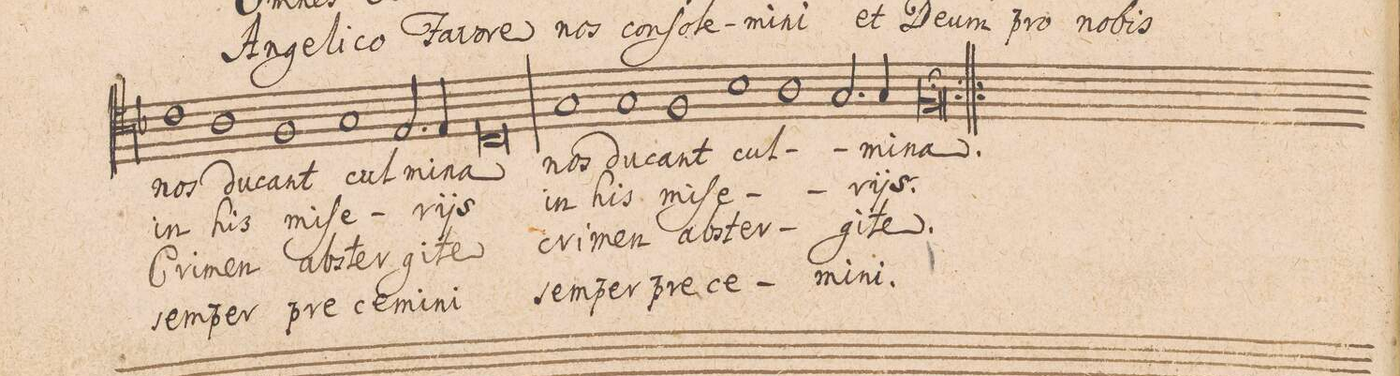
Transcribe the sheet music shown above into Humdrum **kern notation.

**kern	**text	**text	**text	**text
*I"TENOR.	*	*	*	*
*clefC4	*	*	*	*
*k[b-]	*	*	*	*
*met(C|)	*	*	*	*
*M2/1	*	*	*	*
1c	nos	in	Cri-	sem-
=13-	=13-	=13-	=13-	=13-
1A	du-	his	-men	-per
1F	-cant	mi-	ab-	pre-
=14-	=14-	=14-	=14-	=14-
1G	cul-	-ſe-	-ster-	-ce-
2.E/	.	.	.	.
4E/	-mi-	-ri-	-gi-	-mi-
=15-	=15-	=15-	=15-	=15-
0C	-na	-js	-te	-ni
=16-	=16-	=16-	=16-	=16-
1G	nos	in	cri-	sem-
1G	du-	his	-men	-per
=17-	=17-	=17-	=17-	=17-
1F	-cant	mi-	ab-	pre-
1B-	cul-	-ſe-	-ster-	-ce-
=18-	=18-	=18-	=18-	=18-
1A	.	.	.	.
2.G/	.	.	.	.
4G/	-mi-	-ri-	-gi-	-mi-
=19-	=19-	=19-	=19-	=19-
0Fl;	-na.	-js.	-te.	-ni.
==	==	==	==	==
*-	*-	*-	*-	*-
